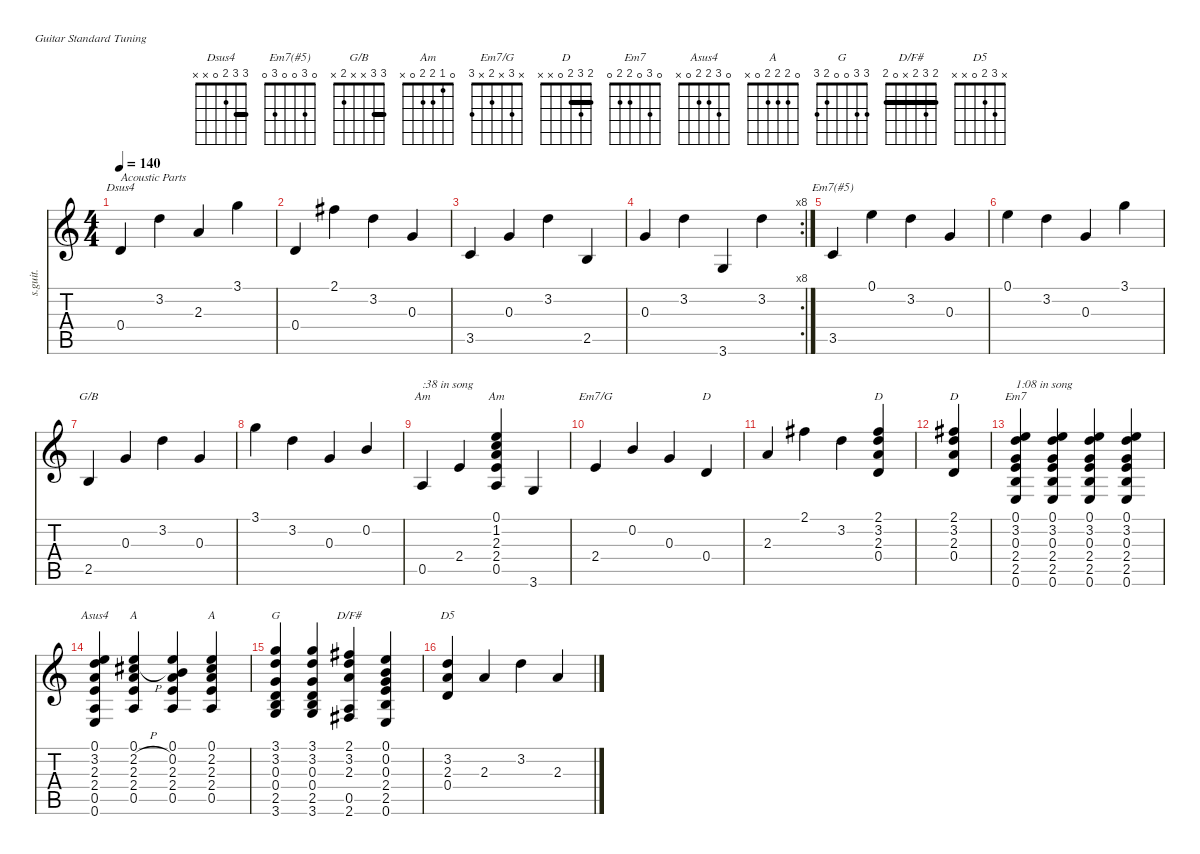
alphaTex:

\defaultSystemsLayout 4
\hideDynamics
\bracketExtendMode nobrackets
\otherSystemsTrackNameOrientation horizontal
\track ("Steel Guitar" "s.guit.") {instrument acousticguitarsteel}
\staff {score tabs}
\tuning (E4 B3 G3 D3 A2 E2)
\chord ("Dsus4" 3 3 2 0 x x) {showfingering false barre 3}
\chord ("Em7(#5)" 0 3 0 0 3 0) {showfingering false}
\chord ("G/B" 3 3 x x 2 x) {showfingering false barre 3}
\chord ("Am" 0 1 2 2 0 x) {showfingering false}
\chord ("Em7/G" x 3 x 2 x 3) {showfingering false}
\chord ("D" 2 3 2 0 x x) {showfingering false barre 2}
\chord ("Em7" 0 3 0 2 2 0) {showfingering false}
\chord ("Asus4" 0 3 2 2 0 x) {showfingering false}
\chord ("A" 0 2 2 2 0 x) {showfingering false}
\chord ("G" 3 3 0 0 2 3) {showfingering false}
\chord ("D/F#" 2 3 2 x 0 2) {showfingering false barre 2}
\chord ("D5" x 3 2 0 x x) {showfingering false}
\ts (4 4)
\tempo 140
\clef g2
\ks c
0.4.4{ch "Dsus4" txt "Acoustic Parts" dy mf instrument acousticguitarsteel beam Up} 3.2.4{beam Down} 2.3.4{beam Up} 3.1.4{beam Down} |
0.4.4{beam Up} 2.1{acc #}.4{beam Down} 3.2.4{beam Down} 0.3.4{beam Up} |
3.5.4{beam Up} 0.3.4{beam Up} 3.2.4{beam Down} 2.5.4{beam Up} |
\rc 8
0.3.4{beam Up} 3.2.4{beam Down} 3.6.4{beam Up} 3.2.4{beam Down} |
3.5.4{ch "Em7(#5)" beam Up} 0.1.4{beam Down} 3.2.4{beam Down} 0.3.4{beam Up} |
0.1.4{beam Down} 3.2.4{beam Down} 0.3.4{beam Up} 3.1.4{beam Down} |
2.5.4{ch "G/B" beam Up} 0.3.4{beam Up} 3.2.4{beam Down} 0.3.4{beam Up} |
3.1.4{beam Down} 3.2.4{beam Down} 0.3.4{beam Up} 0.2.4{beam Up} |
0.5.4{ch "Am" txt ":38 in song" beam Up} 2.4.4{beam Up} (0.5 2.4 2.3 1.2 0.1).4{ch "Am" beam Up} 3.6.4{beam Up} |
2.4.4{ch "Em7/G" beam Up} 0.2.4{beam Up} 0.3.4{beam Up} 0.4.4{ch "D" beam Up} |
2.3.4{beam Up} 2.1{acc #}.4{beam Down} 3.2.4{beam Down} (0.4 2.3 3.2 2.1{acc #}).4{ch "D" beam Up} |
(0.4 2.3 3.2 2.1{acc #}).4{ch "D" beam Up} |
(0.6 2.5 2.4 0.3 3.2 0.1).4{ch "Em7" txt "1:08 in song" beam Up} (0.6 2.5 2.4 0.3 3.2 0.1).4{beam Up} (0.6 2.5 2.4 0.3 3.2 0.1).4{beam Up} (0.6 2.5 2.4 0.3 3.2 0.1).4{beam Up} |
(0.6 0.5 2.4 2.3 3.2 0.1).4{ch "Asus4" beam Up} (0.5 2.4 2.3 2.2{h acc #} 0.1).4{ch "A" beam Up} (0.5 2.4 2.3 0.1 0.2).4{beam Up} (0.5 2.4 2.3 2.2{acc #} 0.1).4{ch "A" beam Up} |
(3.6 2.5 0.4 0.3 3.2 3.1).4{ch "G" beam Up} (3.6 2.5 0.4 0.3 3.2 3.1).4{beam Up} (2.6{acc #} 0.5 2.3 3.2 2.1{acc #}).4{ch "D/F#" beam Up} (2.5 2.4 0.6 0.3 0.2 0.1).4{beam Up} |
(0.4 2.3 3.2).4{ch "D5" beam Up} 2.3.4{beam Up} 3.2.4{beam Down} 2.3.4{beam Up}
